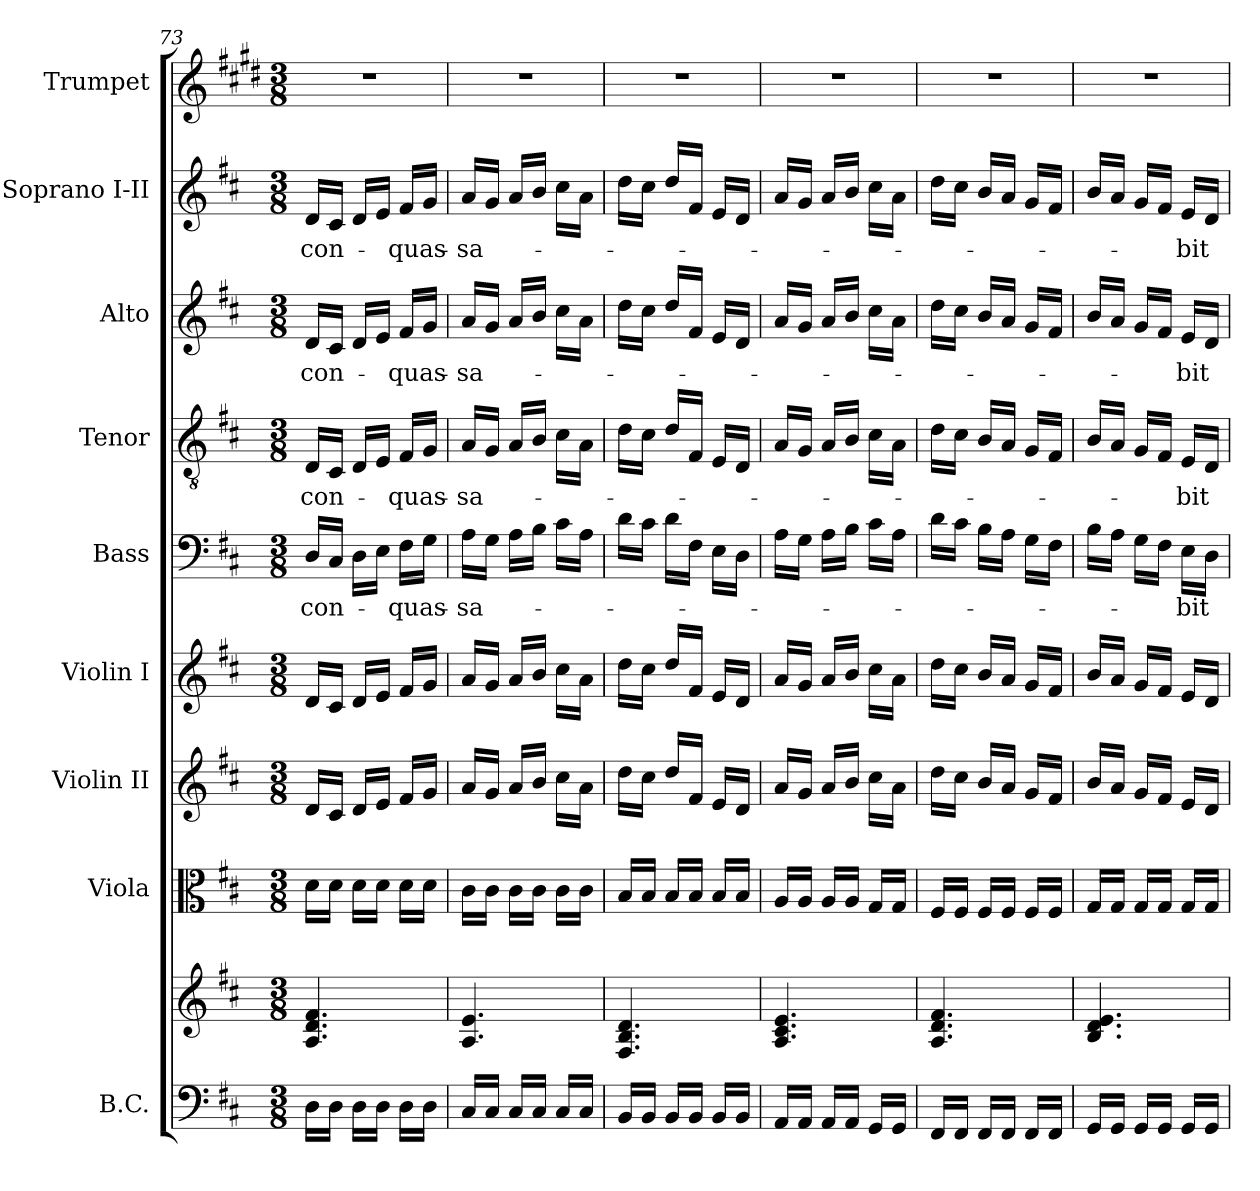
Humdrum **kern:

**kern	**kern	**kern	**kern	**kern	**kern	**text	**kern	**text	**kern	**text	**kern	**text	**kern
*part9	*part9	*part8	*part7	*part6	*part5	*part5	*part4	*part4	*part3	*part3	*part2	*part2	*part1
*staff10	*staff9	*staff8	*staff7	*staff6	*staff5	*staff5	*staff4	*staff4	*staff3	*staff3	*staff2	*staff2	*staff1
*I"B.C.	*	*I"Viola	*I"Violin II	*I"Violin I	*I"Bass	*	*I"Tenor	*	*I"Alto	*	*I"Soprano I-II	*	*I"Trumpet
*I'B.C.	*	*I'Vla.	*I'Vln. II	*I'Vln. I	*I'B	*	*I'T	*	*I'A	*	*I'S.I-II	*	*I'Tpt.
*clefF4	*clefG2	*clefC3	*clefG2	*clefG2	*clefF4	*	*clefGv2	*	*clefG2	*	*clefG2	*	*clefG2
*	*	*	*	*	*	*	*	*	*	*	*	*	*ITrd1c2
*k[f#c#]	*k[f#c#]	*k[f#c#]	*k[f#c#]	*k[f#c#]	*k[f#c#]	*	*k[f#c#]	*	*k[f#c#]	*	*k[f#c#]	*	*k[f#c#]
*D:	*D:	*D:	*D:	*D:	*D:	*	*D:	*	*D:	*	*D:	*	*D:
*M3/8	*M3/8	*M3/8	*M3/8	*M3/8	*M3/8	*	*M3/8	*	*M3/8	*	*M3/8	*	*M3/8
=73	=73	=73	=73	=73	=73	=73	=73	=73	=73	=73	=73	=73	=73
!	!	!	!	!	!	!LO:LY:b	!	!LO:LY:b	!	!LO:LY:b	!	!LO:LY:b	!
16D\LL	4.A/ 4.d/ 4.f#/	16d\LL	16d/LL	16d/LL	16D/LL	con-	16D/LL	con-	16d/LL	con-	16d/LL	con-	4.r
16D\JJ	.	16d\JJ	16c#/JJ	16c#/JJ	16C#/JJ	.	16C#/JJ	.	16c#/JJ	.	16c#/JJ	.	.
16D\LL	.	16d\LL	16d/LL	16d/LL	16D\LL	.	16D/LL	.	16d/LL	.	16d/LL	.	.
16D\JJ	.	16d\JJ	16e/JJ	16e/JJ	16E\JJ	.	16E/JJ	.	16e/JJ	.	16e/JJ	.	.
!	!	!	!	!	!	!LO:LY:b	!	!LO:LY:b	!	!LO:LY:b	!	!LO:LY:b	!
16D\LL	.	16d\LL	16f#/LL	16f#/LL	16F#\LL	-quas-	16F#/LL	-quas-	16f#/LL	-quas-	16f#/LL	-quas-	.
16D\JJ	.	16d\JJ	16g/JJ	16g/JJ	16G\JJ	.	16G/JJ	.	16g/JJ	.	16g/JJ	.	.
=74	=74	=74	=74	=74	=74	=74	=74	=74	=74	=74	=74	=74	=74
!	!	!	!	!	!	!LO:LY:b	!	!LO:LY:b	!	!LO:LY:b	!	!LO:LY:b	!
16C#/LL	4.A/ 4.e/	16c#\LL	16a/LL	16a/LL	16A\LL	-sa-	16A/LL	-sa-	16a/LL	-sa-	16a/LL	-sa-	4.r
16C#/JJ	.	16c#\JJ	16g/JJ	16g/JJ	16G\JJ	.	16G/JJ	.	16g/JJ	.	16g/JJ	.	.
16C#/LL	.	16c#\LL	16a/LL	16a/LL	16A\LL	.	16A/LL	.	16a/LL	.	16a/LL	.	.
16C#/JJ	.	16c#\JJ	16b/JJ	16b/JJ	16B\JJ	.	16B/JJ	.	16b/JJ	.	16b/JJ	.	.
16C#/LL	.	16c#\LL	16cc#\LL	16cc#\LL	16c#\LL	.	16c#\LL	.	16cc#\LL	.	16cc#\LL	.	.
16C#/JJ	.	16c#\JJ	16a\JJ	16a\JJ	16A\JJ	.	16A\JJ	.	16a\JJ	.	16a\JJ	.	.
=75	=75	=75	=75	=75	=75	=75	=75	=75	=75	=75	=75	=75	=75
16BB/LL	4.F#/ 4.B/ 4.d/	16B/LL	16dd\LL	16dd\LL	16d\LL	.	16d\LL	.	16dd\LL	.	16dd\LL	.	4.r
16BB/JJ	.	16B/JJ	16cc#\JJ	16cc#\JJ	16c#\JJ	.	16c#\JJ	.	16cc#\JJ	.	16cc#\JJ	.	.
16BB/LL	.	16B/LL	16dd/LL	16dd/LL	16d\LL	.	16d/LL	.	16dd/LL	.	16dd/LL	.	.
16BB/JJ	.	16B/JJ	16f#/JJ	16f#/JJ	16F#\JJ	.	16F#/JJ	.	16f#/JJ	.	16f#/JJ	.	.
16BB/LL	.	16B/LL	16e/LL	16e/LL	16E\LL	.	16E/LL	.	16e/LL	.	16e/LL	.	.
16BB/JJ	.	16B/JJ	16d/JJ	16d/JJ	16D\JJ	.	16D/JJ	.	16d/JJ	.	16d/JJ	.	.
=76	=76	=76	=76	=76	=76	=76	=76	=76	=76	=76	=76	=76	=76
16AA/LL	4.A/ 4.c#/ 4.e/	16A/LL	16a/LL	16a/LL	16A\LL	.	16A/LL	.	16a/LL	.	16a/LL	.	4.r
16AA/JJ	.	16A/JJ	16g/JJ	16g/JJ	16G\JJ	.	16G/JJ	.	16g/JJ	.	16g/JJ	.	.
16AA/LL	.	16A/LL	16a/LL	16a/LL	16A\LL	.	16A/LL	.	16a/LL	.	16a/LL	.	.
16AA/JJ	.	16A/JJ	16b/JJ	16b/JJ	16B\JJ	.	16B/JJ	.	16b/JJ	.	16b/JJ	.	.
16GG/LL	.	16G/LL	16cc#\LL	16cc#\LL	16c#\LL	.	16c#\LL	.	16cc#\LL	.	16cc#\LL	.	.
16GG/JJ	.	16G/JJ	16a\JJ	16a\JJ	16A\JJ	.	16A\JJ	.	16a\JJ	.	16a\JJ	.	.
!!LO:PB:g=z
=77	=77	=77	=77	=77	=77	=77	=77	=77	=77	=77	=77	=77	=77
16FF#/LL	4.A/ 4.d/ 4.f#/	16F#/LL	16dd\LL	16dd\LL	16d\LL	.	16d\LL	.	16dd\LL	.	16dd\LL	.	4.r
16FF#/JJ	.	16F#/JJ	16cc#\JJ	16cc#\JJ	16c#\JJ	.	16c#\JJ	.	16cc#\JJ	.	16cc#\JJ	.	.
16FF#/LL	.	16F#/LL	16b/LL	16b/LL	16B\LL	.	16B/LL	.	16b/LL	.	16b/LL	.	.
16FF#/JJ	.	16F#/JJ	16a/JJ	16a/JJ	16A\JJ	.	16A/JJ	.	16a/JJ	.	16a/JJ	.	.
16FF#/LL	.	16F#/LL	16g/LL	16g/LL	16G\LL	.	16G/LL	.	16g/LL	.	16g/LL	.	.
16FF#/JJ	.	16F#/JJ	16f#/JJ	16f#/JJ	16F#\JJ	.	16F#/JJ	.	16f#/JJ	.	16f#/JJ	.	.
=78	=78	=78	=78	=78	=78	=78	=78	=78	=78	=78	=78	=78	=78
16GG/LL	4.B/ 4.d/ 4.e/	16G/LL	16b/LL	16b/LL	16B\LL	.	16B/LL	.	16b/LL	.	16b/LL	.	4.r
16GG/JJ	.	16G/JJ	16a/JJ	16a/JJ	16A\JJ	.	16A/JJ	.	16a/JJ	.	16a/JJ	.	.
16GG/LL	.	16G/LL	16g/LL	16g/LL	16G\LL	.	16G/LL	.	16g/LL	.	16g/LL	.	.
16GG/JJ	.	16G/JJ	16f#/JJ	16f#/JJ	16F#\JJ	.	16F#/JJ	.	16f#/JJ	.	16f#/JJ	.	.
!	!	!	!	!	!	!LO:LY:b	!	!LO:LY:b	!	!LO:LY:b	!	!LO:LY:b	!
16GG/LL	.	16G/LL	16e/LL	16e/LL	16E\LL	-bit	16E/LL	-bit	16e/LL	-bit	16e/LL	-bit	.
16GG/JJ	.	16G/JJ	16d/JJ	16d/JJ	16D\JJ	.	16D/JJ	.	16d/JJ	.	16d/JJ	.	.
=	=	=	=	=	=	=	=	=	=	=	=	=	=
*-	*-	*-	*-	*-	*-	*-	*-	*-	*-	*-	*-	*-	*-
